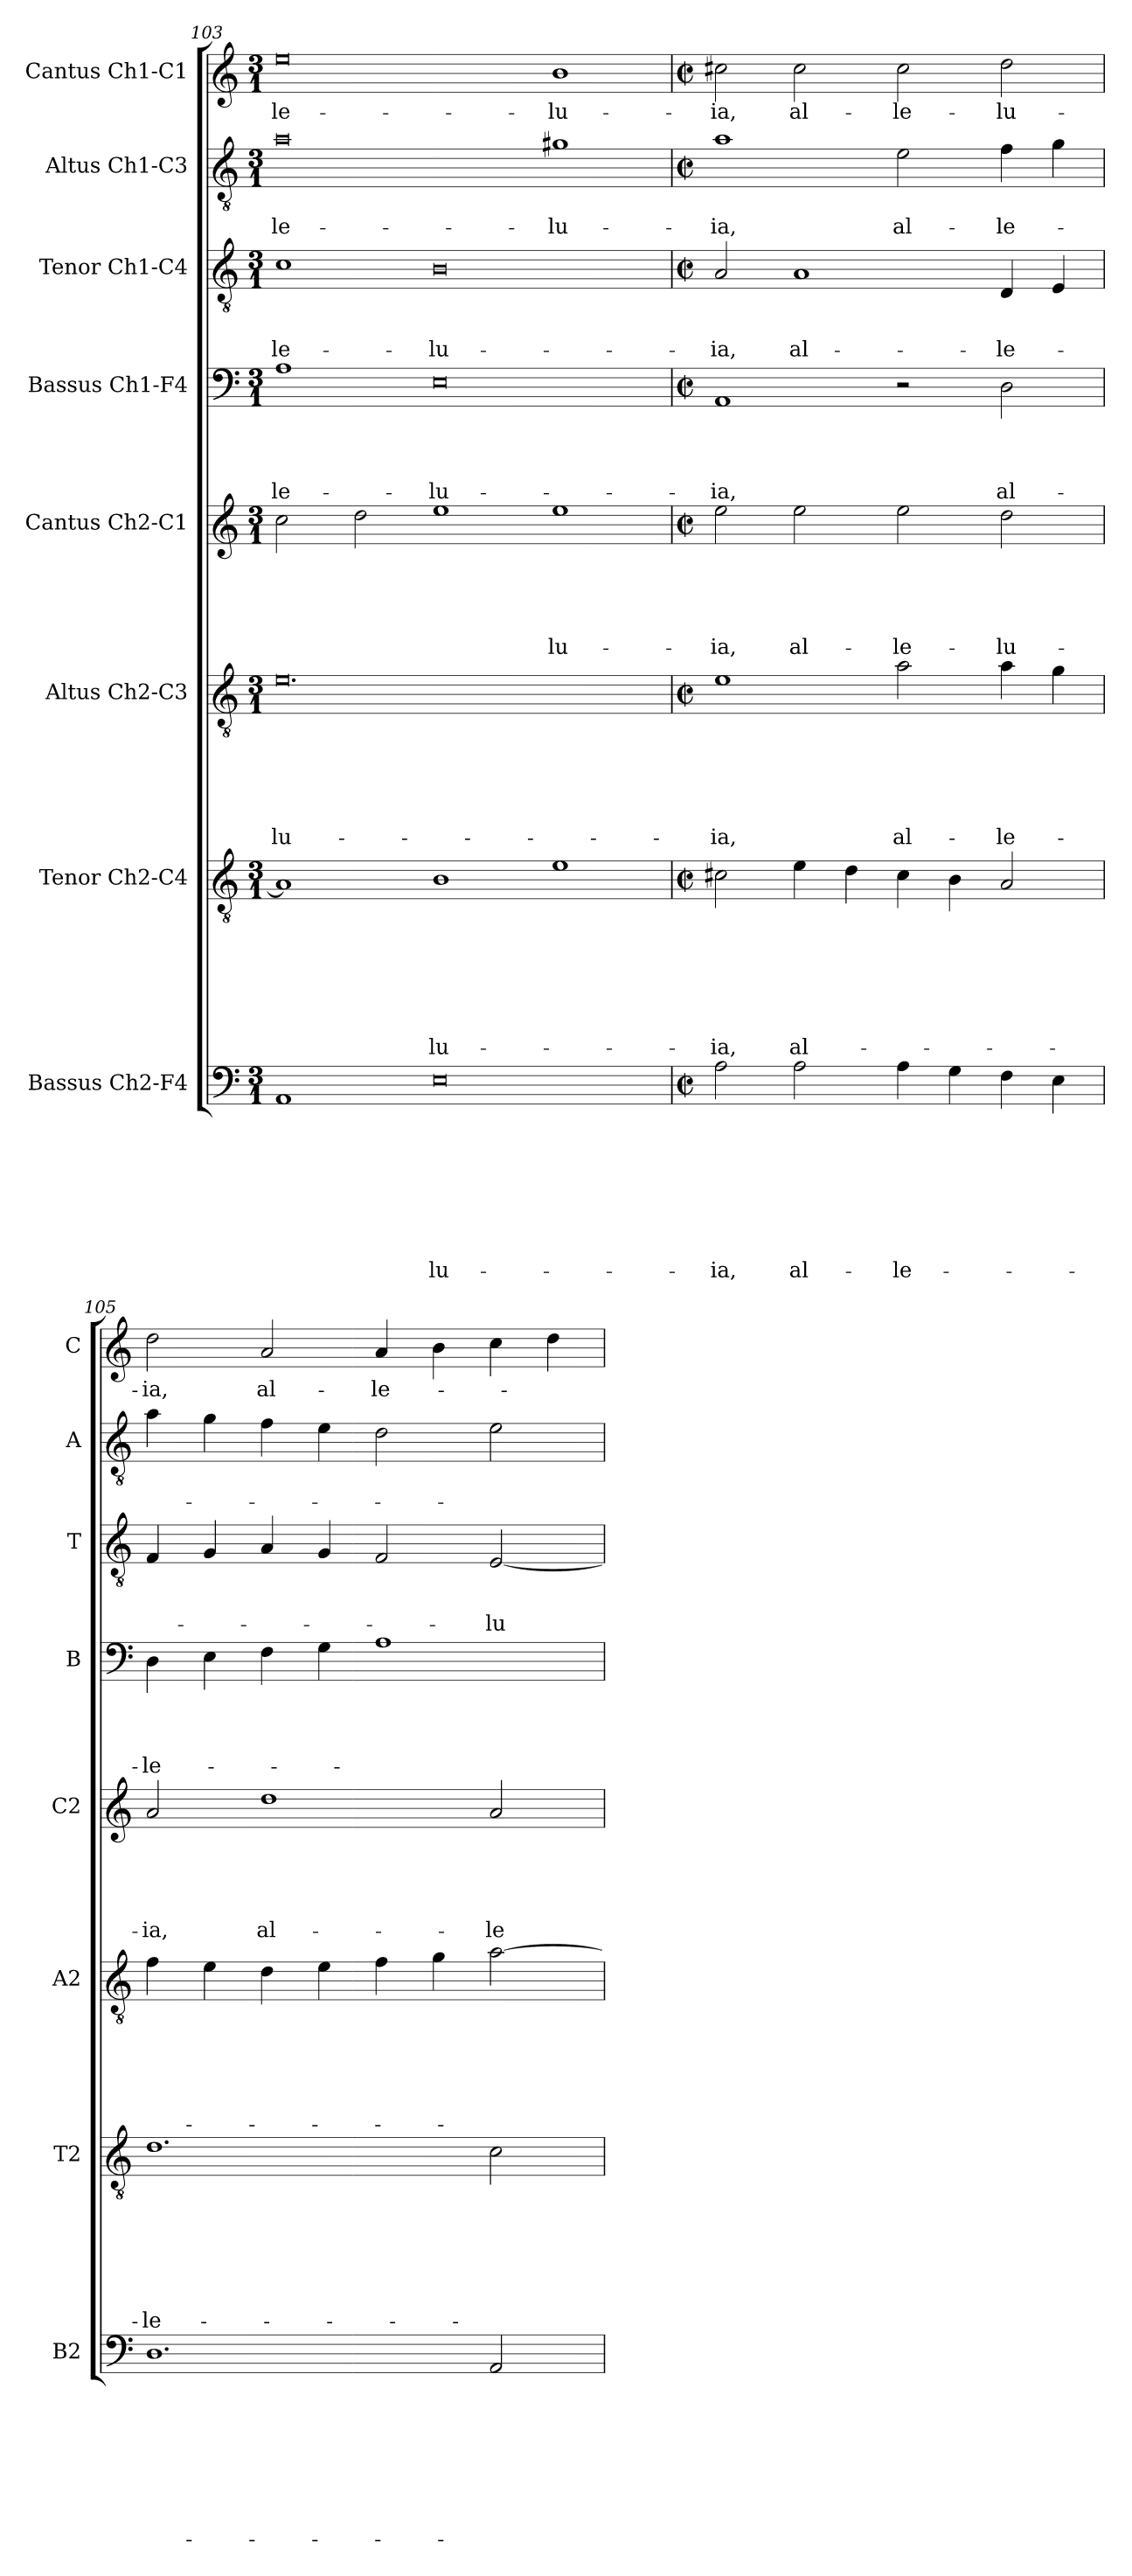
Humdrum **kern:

**kern	**text	**text	**text	**text	**text	**text	**text	**text	**kern	**text	**text	**text	**text	**text	**text	**text	**kern	**text	**text	**text	**text	**text	**text	**kern	**text	**text	**text	**text	**text	**kern	**text	**text	**text	**text	**kern	**text	**text	**text	**kern	**text	**text	**kern	**text
*part8	*part8	*part8	*part8	*part8	*part8	*part8	*part8	*part8	*part7	*part7	*part7	*part7	*part7	*part7	*part7	*part7	*part6	*part6	*part6	*part6	*part6	*part6	*part6	*part5	*part5	*part5	*part5	*part5	*part5	*part4	*part4	*part4	*part4	*part4	*part3	*part3	*part3	*part3	*part2	*part2	*part2	*part1	*part1
*staff8	*staff8	*staff8	*staff8	*staff8	*staff8	*staff8	*staff8	*staff8	*staff7	*staff7	*staff7	*staff7	*staff7	*staff7	*staff7	*staff7	*staff6	*staff6	*staff6	*staff6	*staff6	*staff6	*staff6	*staff5	*staff5	*staff5	*staff5	*staff5	*staff5	*staff4	*staff4	*staff4	*staff4	*staff4	*staff3	*staff3	*staff3	*staff3	*staff2	*staff2	*staff2	*staff1	*staff1
*I"Bassus Ch2-F4	*	*	*	*	*	*	*	*	*I"Tenor Ch2-C4	*	*	*	*	*	*	*	*I"Altus Ch2-C3	*	*	*	*	*	*	*I"Cantus Ch2-C1	*	*	*	*	*	*I"Bassus Ch1-F4	*	*	*	*	*I"Tenor Ch1-C4	*	*	*	*I"Altus Ch1-C3	*	*	*I"Cantus Ch1-C1	*
*I'B2	*	*	*	*	*	*	*	*	*I'T2	*	*	*	*	*	*	*	*I'A2	*	*	*	*	*	*	*I'C2	*	*	*	*	*	*I'B	*	*	*	*	*I'T	*	*	*	*I'A	*	*	*I'C	*
*clefF4	*	*	*	*	*	*	*	*	*clefGv2	*	*	*	*	*	*	*	*clefGv2	*	*	*	*	*	*	*clefG2	*	*	*	*	*	*clefF4	*	*	*	*	*clefGv2	*	*	*	*clefGv2	*	*	*clefG2	*
*k[]	*	*	*	*	*	*	*	*	*k[]	*	*	*	*	*	*	*	*k[]	*	*	*	*	*	*	*k[]	*	*	*	*	*	*k[]	*	*	*	*	*k[]	*	*	*	*k[]	*	*	*k[]	*
*C:	*	*	*	*	*	*	*	*	*C:	*	*	*	*	*	*	*	*C:	*	*	*	*	*	*	*C:	*	*	*	*	*	*C:	*	*	*	*	*C:	*	*	*	*C:	*	*	*C:	*
*M3/1	*	*	*	*	*	*	*	*	*M3/1	*	*	*	*	*	*	*	*M3/1	*	*	*	*	*	*	*M3/1	*	*	*	*	*	*M3/1	*	*	*	*	*M3/1	*	*	*	*M3/1	*	*	*M3/1	*
=103	=103	=103	=103	=103	=103	=103	=103	=103	=103	=103	=103	=103	=103	=103	=103	=103	=103	=103	=103	=103	=103	=103	=103	=103	=103	=103	=103	=103	=103	=103	=103	=103	=103	=103	=103	=103	=103	=103	=103	=103	=103	=103	=103
!	!	!	!	!	!	!	!	!	!	!	!	!	!	!	!	!	!	!	!	!	!	!	!LO:LY:b	!	!	!	!	!	!	!	!	!	!	!LO:LY:b	!	!	!	!LO:LY:b	!	!	!LO:LY:b	!	!LO:LY:b
1AA	.	.	.	.	.	.	.	.	1A]	.	.	.	.	.	.	.	0.e	.	.	.	.	.	-lu-	2cc\	.	.	.	.	.	1A	.	.	.	-le-	1c	.	.	-le-	0a	.	-le-	0ee	-le-
.	.	.	.	.	.	.	.	.	.	.	.	.	.	.	.	.	.	.	.	.	.	.	.	2dd\	.	.	.	.	.	.	.	.	.	.	.	.	.	.	.	.	.	.	.
!	!	!	!	!	!	!	!	!LO:LY:b	!	!	!	!	!	!	!	!LO:LY:b	!	!	!	!	!	!	!	!	!	!	!	!	!	!	!	!	!	!LO:LY:b	!	!	!	!LO:LY:b	!	!	!	!	!
0E	.	.	.	.	.	.	.	-lu-	1B	.	.	.	.	.	.	-lu-	.	.	.	.	.	.	.	1ee	.	.	.	.	.	0E	.	.	.	-lu-	0B	.	.	-lu-	.	.	.	.	.
!	!	!	!	!	!	!	!	!	!	!	!	!	!	!	!	!	!	!	!	!	!	!	!	!	!	!	!	!	!LO:LY:b	!	!	!	!	!	!	!	!	!	!	!	!LO:LY:b	!	!LO:LY:b
.	.	.	.	.	.	.	.	.	1e	.	.	.	.	.	.	.	.	.	.	.	.	.	.	1ee	.	.	.	.	-lu-	.	.	.	.	.	.	.	.	.	1g#X	.	-lu-	1b	-lu-
!!LO:LB:g=z
=104	=104	=104	=104	=104	=104	=104	=104	=104	=104	=104	=104	=104	=104	=104	=104	=104	=104	=104	=104	=104	=104	=104	=104	=104	=104	=104	=104	=104	=104	=104	=104	=104	=104	=104	=104	=104	=104	=104	=104	=104	=104	=104	=104
*M2/2	*	*	*	*	*	*	*	*	*M2/2	*	*	*	*	*	*	*	*M2/2	*	*	*	*	*	*	*M2/2	*	*	*	*	*	*M2/2	*	*	*	*	*M2/2	*	*	*	*M2/2	*	*	*M2/2	*
*met(c|)	*	*	*	*	*	*	*	*	*met(c|)	*	*	*	*	*	*	*	*met(c|)	*	*	*	*	*	*	*met(c|)	*	*	*	*	*	*met(c|)	*	*	*	*	*met(c|)	*	*	*	*met(c|)	*	*	*met(c|)	*
!	!	!	!	!	!	!	!	!LO:LY:b	!	!	!	!	!	!	!	!LO:LY:b	!	!	!	!	!	!	!LO:LY:b	!	!	!	!	!	!LO:LY:b	!	!	!	!	!LO:LY:b	!	!	!	!LO:LY:b	!	!	!LO:LY:b	!	!LO:LY:b
2A\	.	.	.	.	.	.	.	-ia,	2c#X\	.	.	.	.	.	.	-ia,	1e	.	.	.	.	.	-ia,	2ee\	.	.	.	.	-ia,	1AA	.	.	.	-ia,	2A/	.	.	-ia,	1a	.	-ia,	2cc#X\	-ia,
!	!	!	!	!	!	!	!	!LO:LY:b	!	!	!	!	!	!	!	!LO:LY:b	!	!	!	!	!	!	!	!	!	!	!	!	!LO:LY:b	!	!	!	!	!	!	!	!	!LO:LY:b	!	!	!	!	!LO:LY:b
2A\	.	.	.	.	.	.	.	al-	4e\	.	.	.	.	.	.	al-	.	.	.	.	.	.	.	2ee\	.	.	.	.	al-	.	.	.	.	.	1A	.	.	al-	.	.	.	2cc#\	al-
.	.	.	.	.	.	.	.	.	4d\	.	.	.	.	.	.	.	.	.	.	.	.	.	.	.	.	.	.	.	.	.	.	.	.	.	.	.	.	.	.	.	.	.	.
!	!	!	!	!	!	!	!	!LO:LY:b	!	!	!	!	!	!	!	!	!	!	!	!	!	!	!LO:LY:b	!	!	!	!	!	!LO:LY:b	!	!	!	!	!	!	!	!	!	!	!	!LO:LY:b	!	!LO:LY:b
4A\	.	.	.	.	.	.	.	-le-	4c#\	.	.	.	.	.	.	.	2a\	.	.	.	.	.	al-	2ee\	.	.	.	.	-le-	2r	.	.	.	.	.	.	.	.	2e\	.	al-	2cc#\	-le-
4G\	.	.	.	.	.	.	.	.	4B\	.	.	.	.	.	.	.	.	.	.	.	.	.	.	.	.	.	.	.	.	.	.	.	.	.	.	.	.	.	.	.	.	.	.
!	!	!	!	!	!	!	!	!	!	!	!	!	!	!	!	!	!	!	!	!	!	!	!LO:LY:b	!	!	!	!	!	!LO:LY:b	!	!	!	!	!LO:LY:b	!	!	!	!LO:LY:b	!	!	!LO:LY:b	!	!LO:LY:b
4F\	.	.	.	.	.	.	.	.	2A/	.	.	.	.	.	.	.	4a\	.	.	.	.	.	-le-	2dd\	.	.	.	.	-lu-	2D\	.	.	.	al-	4D/	.	.	-le-	4f\	.	-le-	2dd\	-lu-
4E\	.	.	.	.	.	.	.	.	.	.	.	.	.	.	.	.	4g\	.	.	.	.	.	.	.	.	.	.	.	.	.	.	.	.	.	4E/	.	.	.	4g\	.	.	.	.
=105	=105	=105	=105	=105	=105	=105	=105	=105	=105	=105	=105	=105	=105	=105	=105	=105	=105	=105	=105	=105	=105	=105	=105	=105	=105	=105	=105	=105	=105	=105	=105	=105	=105	=105	=105	=105	=105	=105	=105	=105	=105	=105	=105
!	!	!	!	!	!	!	!	!	!	!	!	!	!	!	!	!LO:LY:b	!	!	!	!	!	!	!	!	!	!	!	!	!LO:LY:b	!	!	!	!	!LO:LY:b	!	!	!	!	!	!	!	!	!LO:LY:b
1.D	.	.	.	.	.	.	.	.	1.d	.	.	.	.	.	.	-le-	4f\	.	.	.	.	.	.	2a/	.	.	.	.	-ia,	4D\	.	.	.	-le-	4F/	.	.	.	4a\	.	.	2dd\	-ia,
.	.	.	.	.	.	.	.	.	.	.	.	.	.	.	.	.	4e\	.	.	.	.	.	.	.	.	.	.	.	.	4E\	.	.	.	.	4G/	.	.	.	4g\	.	.	.	.
!	!	!	!	!	!	!	!	!	!	!	!	!	!	!	!	!	!	!	!	!	!	!	!	!	!	!	!	!	!LO:LY:b	!	!	!	!	!	!	!	!	!	!	!	!	!	!LO:LY:b
.	.	.	.	.	.	.	.	.	.	.	.	.	.	.	.	.	4d\	.	.	.	.	.	.	1dd	.	.	.	.	al-	4F\	.	.	.	.	4A/	.	.	.	4f\	.	.	2a/	al-
.	.	.	.	.	.	.	.	.	.	.	.	.	.	.	.	.	4e\	.	.	.	.	.	.	.	.	.	.	.	.	4G\	.	.	.	.	4G/	.	.	.	4e\	.	.	.	.
!	!	!	!	!	!	!	!	!	!	!	!	!	!	!	!	!	!	!	!	!	!	!	!	!	!	!	!	!	!	!	!	!	!	!	!	!	!	!	!	!	!	!	!LO:LY:b
.	.	.	.	.	.	.	.	.	.	.	.	.	.	.	.	.	4f\	.	.	.	.	.	.	.	.	.	.	.	.	1A	.	.	.	.	2F/	.	.	.	2d\	.	.	4a/	-le-
.	.	.	.	.	.	.	.	.	.	.	.	.	.	.	.	.	4g\	.	.	.	.	.	.	.	.	.	.	.	.	.	.	.	.	.	.	.	.	.	.	.	.	4b\	.
!	!	!	!	!	!	!	!	!	!	!	!	!	!	!	!	!	!	!	!	!	!	!	!	!	!	!	!	!	!LO:LY:b	!	!	!	!	!	!	!	!	!LO:LY:b	!	!	!	!	!
2AA/	.	.	.	.	.	.	.	.	2c\	.	.	.	.	.	.	.	[2a\	.	.	.	.	.	.	2a/	.	.	.	.	-le-	.	.	.	.	.	[2E/	.	.	-lu-	2e\	.	.	4cc\	.
.	.	.	.	.	.	.	.	.	.	.	.	.	.	.	.	.	.	.	.	.	.	.	.	.	.	.	.	.	.	.	.	.	.	.	.	.	.	.	.	.	.	4dd\	.
=	=	=	=	=	=	=	=	=	=	=	=	=	=	=	=	=	=	=	=	=	=	=	=	=	=	=	=	=	=	=	=	=	=	=	=	=	=	=	=	=	=	=	=
*-	*-	*-	*-	*-	*-	*-	*-	*-	*-	*-	*-	*-	*-	*-	*-	*-	*-	*-	*-	*-	*-	*-	*-	*-	*-	*-	*-	*-	*-	*-	*-	*-	*-	*-	*-	*-	*-	*-	*-	*-	*-	*-	*-
